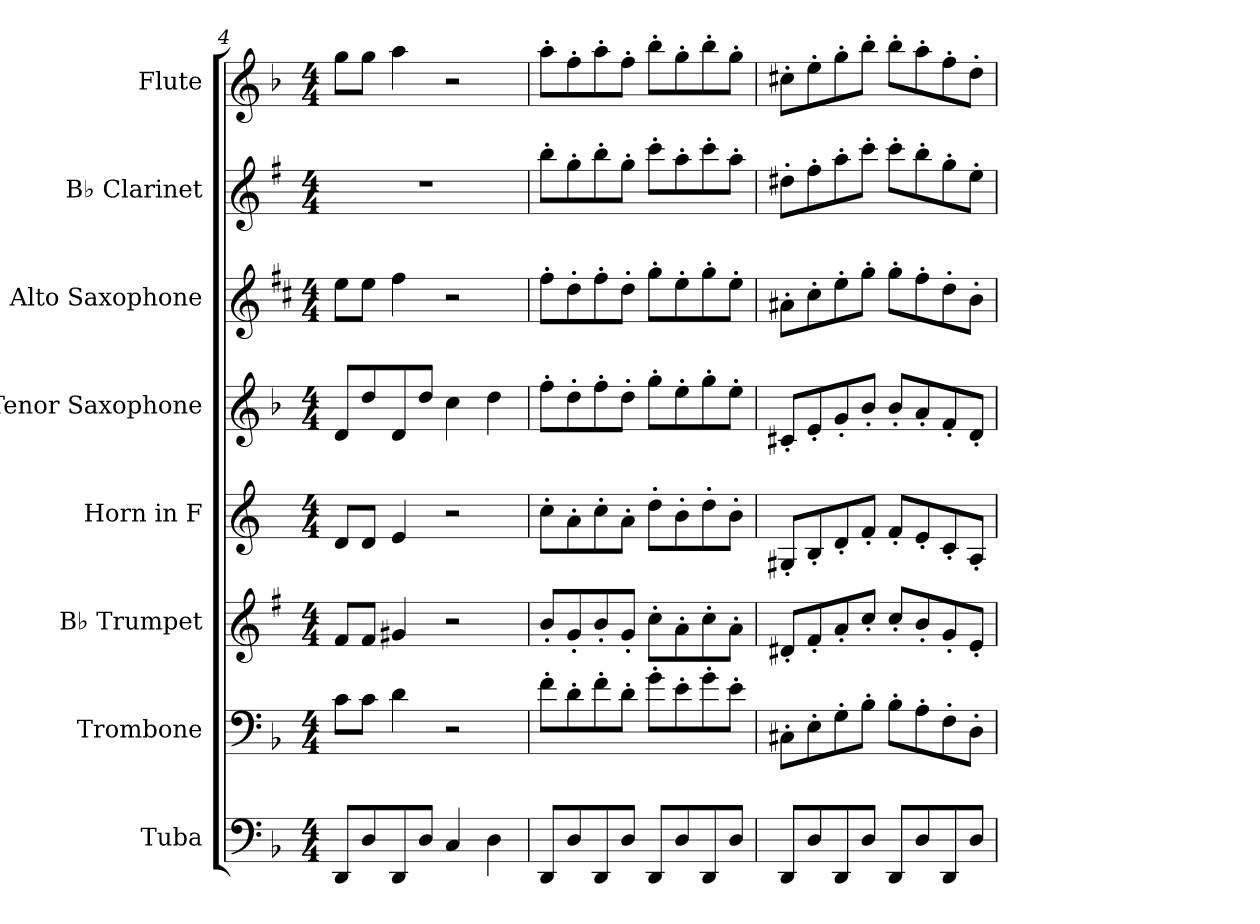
**kern	**kern	**kern	**kern	**kern	**kern	**kern	**kern
*part8	*part7	*part6	*part5	*part4	*part3	*part2	*part1
*staff8	*staff7	*staff6	*staff5	*staff4	*staff3	*staff2	*staff1
*I"Tuba	*I"Trombone	*I"B♭ Trumpet	*I"Horn in F	*I"Tenor Saxophone	*I"Alto Saxophone	*I"B♭ Clarinet	*I"Flute
*I'Tba.	*I'Tbn.	*I'B♭ Tpt.	*	*I'T. Sax.	*I'A. Sax.	*I'B♭ Cl.	*I'Fl.
*clefF4	*clefF4	*clefG2	*clefG2	*clefG2	*clefG2	*clefG2	*clefG2
*	*	*ITrd1c2	*ITrd4c7	*ITrd8c14	*ITrd5c9	*ITrd1c2	*
*k[b-]	*k[b-]	*k[b-]	*k[b-]	*k[b-]	*k[b-]	*k[b-]	*k[b-]
*M4/4	*M4/4	*M4/4	*M4/4	*M4/4	*M4/4	*M4/4	*M4/4
=4	=4	=4	=4	=4	=4	=4	=4
8DD/L	8c\L	8e/L	8G/L	8D/L	8g\L	1r	8gg\L
8D/	8c\J	8e/J	8G/J	8d/	8g\J	.	8gg\J
8DD/	4d\	4f#X/	4A/	8D/	4a\	.	4aa\
8D/J	.	.	.	8d/J	.	.	.
4C/	2r	2r	2r	4c\	2r	.	2r
4D\	.	.	.	4d\	.	.	.
!!LO:PB:g=z
=5	=5	=5	=5	=5	=5	=5	=5
8DD/L	8f'\L	8a'/L	8f'\L	8f'\L	8a'\L	8aa'\L	8aa'\L
8D/	8d'\	8f'/	8d'\	8d'\	8f'\	8ff'\	8ff'\
8DD/	8f'\	8a'/	8f'\	8f'\	8a'\	8aa'\	8aa'\
8D/J	8d'\J	8f'/J	8d'\J	8d'\J	8f'\J	8ff'\J	8ff'\J
8DD/L	8g'\L	8b-'\L	8g'\L	8g'\L	8b-'\L	8bb-'\L	8bb-'\L
8D/	8e'\	8g'\	8e'\	8e'\	8g'\	8gg'\	8gg'\
8DD/	8g'\	8b-'\	8g'\	8g'\	8b-'\	8bb-'\	8bb-'\
8D/J	8e'\J	8g'\J	8e'\J	8e'\J	8g'\J	8gg'\J	8gg'\J
=6	=6	=6	=6	=6	=6	=6	=6
8DD/L	8C#X'\L	8c#X'/L	8C#X'/L	8C#X'/L	8c#X'\L	8cc#X'\L	8cc#X'\L
8D/	8E'\	8e'/	8E'/	8E'/	8e'\	8ee'\	8ee'\
8DD/	8G'\	8g'/	8G'/	8G'/	8g'\	8gg'\	8gg'\
8D/J	8B-'\J	8b-'/J	8B-'/J	8B-'/J	8b-'\J	8bb-'\J	8bb-'\J
8DD/L	8B-'\L	8b-'/L	8B-'/L	8B-'/L	8b-'\L	8bb-'\L	8bb-'\L
8D/	8A'\	8a'/	8A'/	8A'/	8a'\	8aa'\	8aa'\
8DD/	8F'\	8f'/	8F'/	8F'/	8f'\	8ff'\	8ff'\
8D/J	8D'\J	8d'/J	8D'/J	8D'/J	8d'\J	8dd'\J	8dd'\J
=	=	=	=	=	=	=	=
*-	*-	*-	*-	*-	*-	*-	*-
